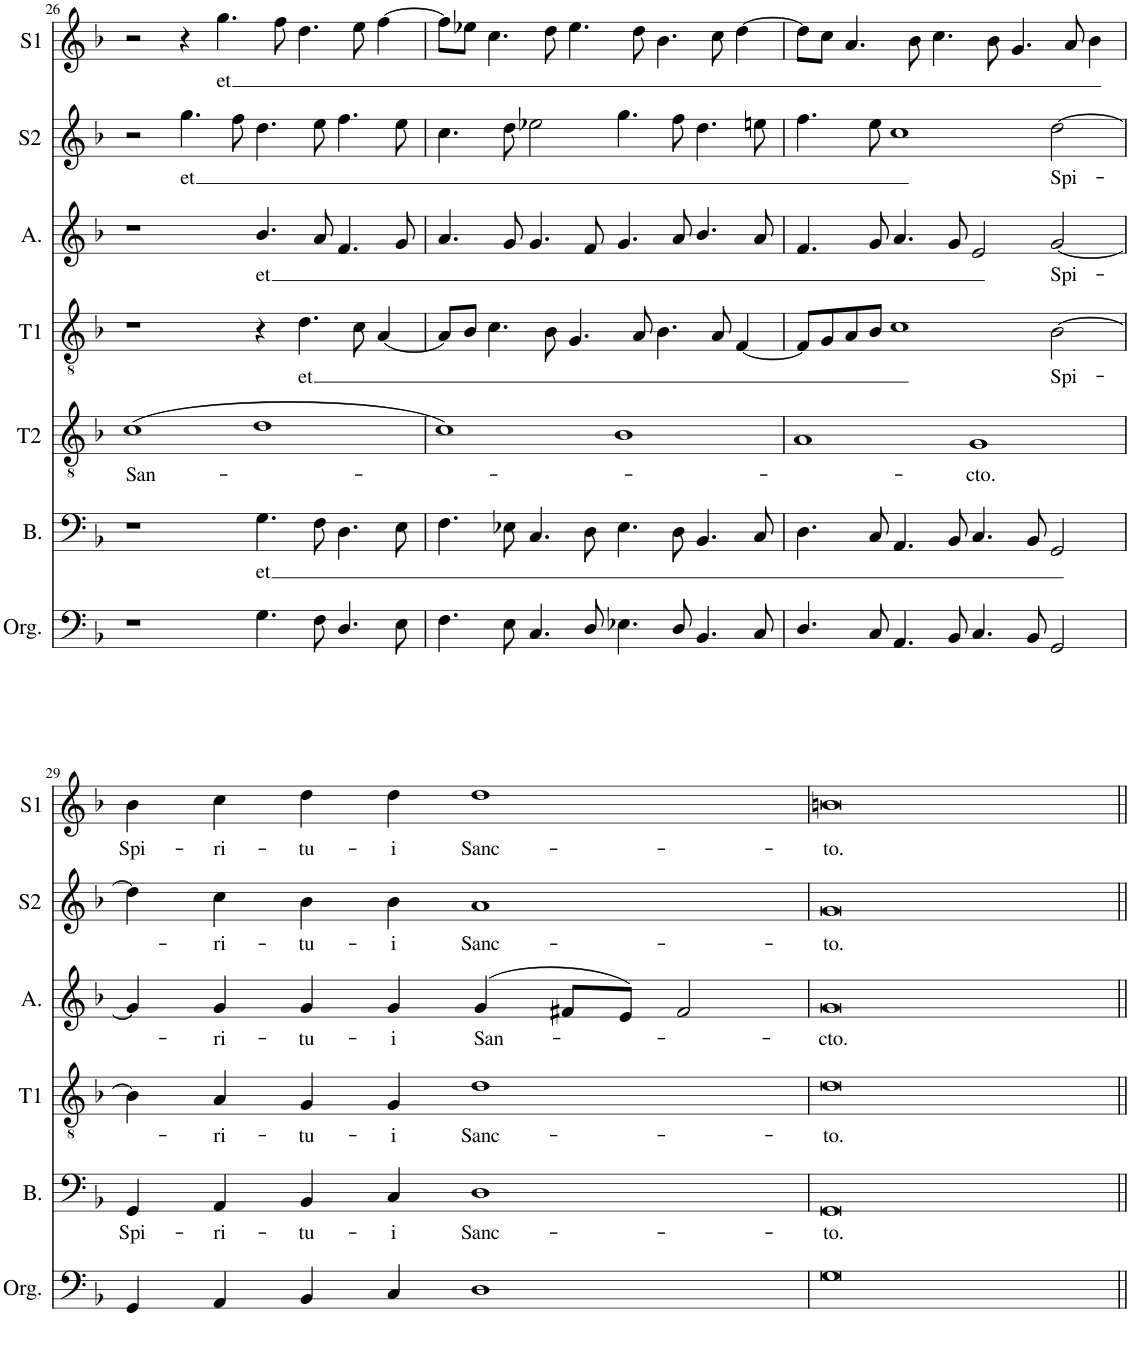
**kern	**kern	**text	**kern	**text	**kern	**text	**kern	**text	**kern	**text	**kern	**text
*part7	*part6	*part6	*part5	*part5	*part4	*part4	*part3	*part3	*part2	*part2	*part1	*part1
*staff7	*staff6	*staff6	*staff5	*staff5	*staff4	*staff4	*staff3	*staff3	*staff2	*staff2	*staff1	*staff1
*I"Orgue	*I"Basse	*	*I"Ténor 2	*	*I"Ténor 1	*	*I"Alto	*	*I"Soprano 2	*	*I"Soprano 1	*
*I'Org.	*I'B.	*	*I'T2	*	*I'T1	*	*I'A.	*	*I'S2	*	*I'S1	*
!!LO:PB:g=z
*clefF4	*clefF4	*	*clefGv2	*	*clefGv2	*	*clefG2	*	*clefG2	*	*clefG2	*
*k[b-]	*k[b-]	*	*k[b-]	*	*k[b-]	*	*k[b-]	*	*k[b-]	*	*k[b-]	*
*M4/2	*M4/2	*	*M4/2	*	*M4/2	*	*M4/2	*	*M4/2	*	*M4/2	*
=26	=26	=26	=26	=26	=26	=26	=26	=26	=26	=26	=26	=26
!	!	!	!	!LO:LY:b	!	!	!	!	!	!	!	!
1r	1r	.	(1c	San-	1r	.	1r	.	2r	.	2r	.
!	!	!	!	!	!	!	!	!	!	!LO:LY:b	!	!
.	.	.	.	.	.	.	.	.	4.gg\	et	4r	.
!	!	!	!	!	!	!	!	!	!	!	!	!LO:LY:b
.	.	.	.	.	.	.	.	.	.	.	4.gg\	et
.	.	.	.	.	.	.	.	.	8ff\	.	.	.
!	!	!LO:LY:b	!	!	!	!	!	!LO:LY:b	!	!	!	!
4.G\	4.G\	et	1d	.	4r	.	4.b-/	et	4.dd\	.	.	.
.	.	.	.	.	.	.	.	.	.	.	8ff\	.
!	!	!	!	!	!	!LO:LY:b	!	!	!	!	!	!
.	.	.	.	.	4.d\	et	.	.	.	.	4.dd\	.
8F\	8F\	.	.	.	.	.	8a/	.	8ee\	.	.	.
4.D/	4.D\	.	.	.	.	.	4.f/	.	4.ff\	.	.	.
.	.	.	.	.	8c\	.	.	.	.	.	8ee\	.
.	.	.	.	.	[4A/	.	.	.	.	.	[4ff\	.
8E\	8E\	.	.	.	.	.	8g/	.	8ee\	.	.	.
=27	=27	=27	=27	=27	=27	=27	=27	=27	=27	=27	=27	=27
4.F\	4.F\	.	1c)	.	8A/L]	.	4.a/	.	4.cc\	.	8ff\L]	.
.	.	.	.	.	8B-/J	.	.	.	.	.	8ee-X\J	.
.	.	.	.	.	4.c\	.	.	.	.	.	4.cc\	.
8E\	8E-X\	.	.	.	.	.	8g/	.	8dd\	.	.	.
4.C/	4.C/	.	.	.	.	.	4.g/	.	2ee-X\	.	.	.
.	.	.	.	.	8B-\	.	.	.	.	.	8dd\	.
.	.	.	.	.	4.G/	.	.	.	.	.	4.ee-\	.
8D/	8D\	.	.	.	.	.	8f/	.	.	.	.	.
4.E-X\	4.E-\	.	1B-	.	.	.	4.g/	.	4.gg\	.	.	.
.	.	.	.	.	8A/	.	.	.	.	.	8dd\	.
.	.	.	.	.	4.B-\	.	.	.	.	.	4.b-\	.
8D/	8D\	.	.	.	.	.	8a/	.	8ff\	.	.	.
4.BB-/	4.BB-/	.	.	.	.	.	4.b-/	.	4.dd\	.	.	.
.	.	.	.	.	8A/	.	.	.	.	.	8cc\	.
.	.	.	.	.	[4F/	.	.	.	.	.	[4dd\	.
8C/	8C/	.	.	.	.	.	8a/	.	8een\	.	.	.
=28	=28	=28	=28	=28	=28	=28	=28	=28	=28	=28	=28	=28
4.D/	4.D\	.	1A	.	8F/L]	.	4.f/	.	4.ff\	.	8dd\L]	.
.	.	.	.	.	8G/	.	.	.	.	.	8cc\J	.
.	.	.	.	.	8A/	.	.	.	.	.	4.a/	.
8C/	8C/	.	.	.	8B-/J	.	8g/	.	8ee\	.	.	.
4.AA/	4.AA/	.	.	.	1c	.	4.a/	.	1cc	.	.	.
.	.	.	.	.	.	.	.	.	.	.	8b-\	.
.	.	.	.	.	.	.	.	.	.	.	4.cc\	.
8BB-/	8BB-/	.	.	.	.	.	8g/	.	.	.	.	.
!	!	!	!	!LO:LY:b	!	!	!	!	!	!	!	!
4.C/	4.C/	.	1G	-cto.	.	.	2e/	.	.	.	.	.
.	.	.	.	.	.	.	.	.	.	.	8b-\	.
.	.	.	.	.	.	.	.	.	.	.	4.g/	.
8BB-/	8BB-/	.	.	.	.	.	.	.	.	.	.	.
!	!	!	!	!	!	!LO:LY:b	!	!LO:LY:b	!	!LO:LY:b	!	!
2GG/	2GG/	.	.	.	[2B-\	Spi-	[<2g/	Spi-	[2dd\	Spi-	.	.
.	.	.	.	.	.	.	.	.	.	.	8a/	.
.	.	.	.	.	.	.	.	.	.	.	4b-\	.
!!LO:LB:g=z
=29	=29	=29	=29	=29	=29	=29	=29	=29	=29	=29	=29	=29
!	!	!LO:LY:b	!	!	!	!	!	!	!	!	!	!LO:LY:b
4GG/	4GG/	Spi-	0r	.	4B-\]	.	4g/]	.	4dd\]	.	4b-\	Spi-
!	!	!LO:LY:b	!	!	!	!LO:LY:b	!	!LO:LY:b	!	!LO:LY:b	!	!LO:LY:b
4AA/	4AA/	-ri-	.	.	4A/	-ri-	4g/	-ri-	4cc\	-ri-	4cc\	-ri-
!	!	!LO:LY:b	!	!	!	!LO:LY:b	!	!LO:LY:b	!	!LO:LY:b	!	!LO:LY:b
4BB-/	4BB-/	-tu-	.	.	4G/	-tu-	4g/	-tu-	4b-\	-tu-	4dd\	-tu-
!	!	!LO:LY:b	!	!	!	!LO:LY:b	!	!LO:LY:b	!	!LO:LY:b	!	!LO:LY:b
4C/	4C/	-i	.	.	4G/	-i	4g/	-i	4b-\	-i	4dd\	-i
!	!	!LO:LY:b	!	!	!	!LO:LY:b	!	!LO:LY:b	!	!LO:LY:b	!	!LO:LY:b
1D	1D	Sanc-	.	.	1d	Sanc-	(>4g/	San-	1a	Sanc-	1dd	Sanc-
.	.	.	.	.	.	.	8f#X/L	.	.	.	.	.
.	.	.	.	.	.	.	8e/J)	.	.	.	.	.
.	.	.	.	.	.	.	2f#/	.	.	.	.	.
=30	=30	=30	=30	=30	=30	=30	=30	=30	=30	=30	=30	=30
!	!	!LO:LY:b	!	!	!	!LO:LY:b	!	!LO:LY:b	!	!LO:LY:b	!	!LO:LY:b
0G	0GG	-to.	0r	.	0d	-to.	0g	-cto.	0g	-to.	0bn	-to.
=||	=||	=||	=||	=||	=||	=||	=||	=||	=||	=||	=||	=||
*-	*-	*-	*-	*-	*-	*-	*-	*-	*-	*-	*-	*-
